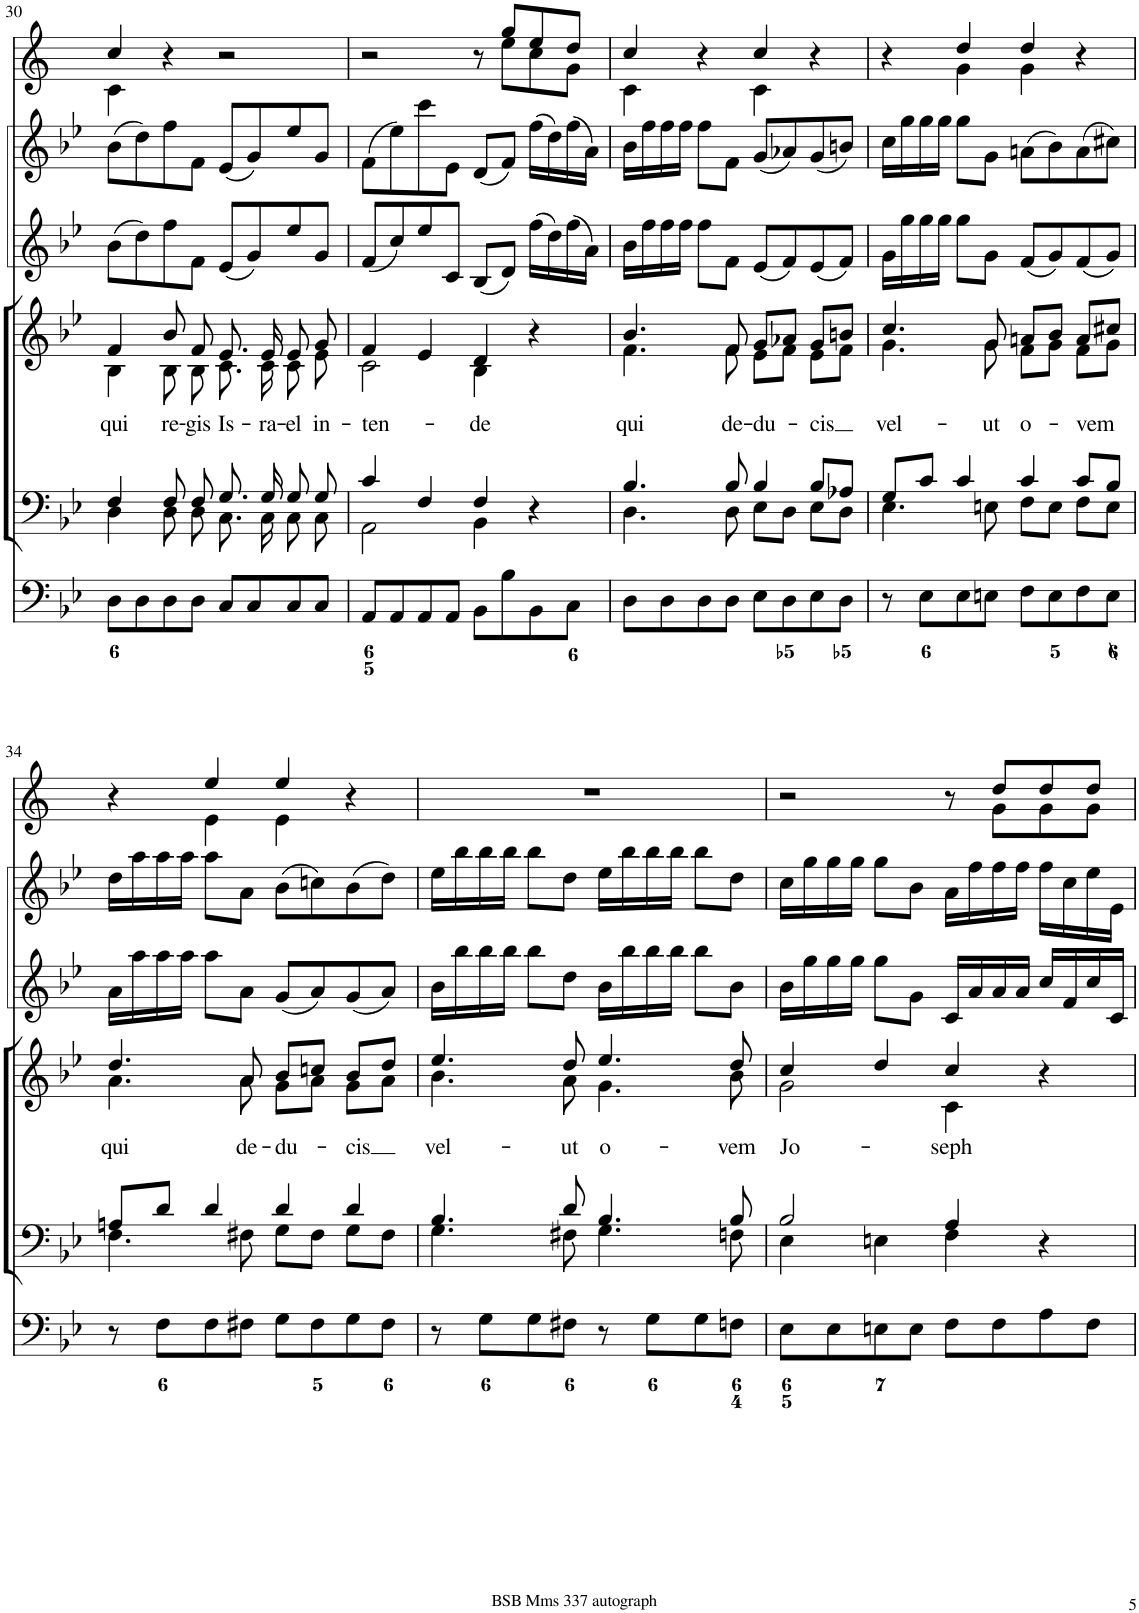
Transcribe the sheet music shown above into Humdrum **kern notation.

**kern	**kern	**kern	**text	**kern	**kern	**kern
*part6	*part5	*part4	*part4	*part3	*part2	*part1
*staff6	*staff5	*staff4	*staff4	*staff3	*staff2	*staff1
*I"Organ	*I"Voice	*I"Voice	*	*I"Violino 2	*I"Violino 1	*I"Clarini in B[b]
*	*	*	*	*I'Vln	*I'Vln	*
!!LO:PB:g=z
*clefF4	*clefF4	*clefG2	*	*clefG2	*clefG2	*clefG2
*	*	*	*	*	*	*Trd1c2
*k[b-e-]	*k[b-e-]	*k[b-e-]	*	*k[b-e-]	*k[b-e-]	*k[]
*M4/4	*M4/4	*M4/4	*	*M4/4	*M4/4	*M4/4
*met(c)	*met(c)	*met(c)	*	*met(c)	*met(c)	*met(c)
=30	=30	=30	=30	=30	=30	=30
*	*^	*	*	*	*	*
!	!	!	!	!LO:LY:b	!	!	!
*	*	*	*^	*	*	*	*^
8D\L	4F/	4D\	4f/	4B-\	qui	(8b-\L	(8b-\L	4cc/	4c\
8D\	.	.	.	.	.	8dd\)	8dd\)	.	.
!	!	!	!	!	!LO:LY:b	!	!	!	!
8D\	8F/	8D\	8b-/	8B-\	re-	8ff\	8ff\	4r	2.ryy
!	!	!	!	!	!LO:LY:b	!	!	!	!
8D\J	8F/	8D\	8f/	8B-\	-gis	8f\J	8f\J	.	.
!	!	!	!	!	!LO:LY:b	!	!	!	!
8C/L	8.G/	8.C\	8.e-/	8.c\	Is-	(8e-/L	(8e-/L	2r	.
8C/	.	.	.	.	.	8g/)	8g/)	.	.
!	!	!	!	!	!LO:LY:b	!	!	!	!
.	16G/	16C\	16e-/	16c\	-ra-	.	.	.	.
!	!	!	!	!	!LO:LY:b	!	!	!	!
8C/	8G/	8C\	8e-/	8c\	-el	8ee-/	8ee-/	.	.
!	!	!	!	!	!LO:LY:b	!	!	!	!
8C/J	8G/	8C\	8g/	8e-\	in-	8g/J	8g/J	.	.
=31	=31	=31	=31	=31	=31	=31	=31	=31	=31
!	!	!	!	!	!LO:LY:b	!	!	!	!
8AA/L	4c/	2AA\	4f/	2c\	-ten-	(8f/L	(8f\L	2r	8ryy
*	*	*	*	*	*	*	*	*v	*v
8AA/	.	.	.	.	.	8cc/)	8ee-\)	.
8AA/	4F/	.	4e-/	.	.	8ee-/	8ccc\	.
8AA/J	.	.	.	.	.	8c/J	8e-\J	.
!	!	!	!	!	!LO:LY:b	!	!	!
8BB-\L	4F/	4BB-\	4d/	4B-\	-de	(8B-/L	(8d/L	8r
*	*	*	*	*	*	*	*	*^
8B-\	.	.	.	.	.	8d/J)	8f/J)	8gg/L	8ee\L
8BB-\	4r	4ryy	4r	4ryy	.	(16ff\LL	(16ff\LL	8ee/	8cc\
.	.	.	.	.	.	16dd\)	16dd\)	.	.
8C\J	.	.	.	.	.	(16ff\	(16ff\	8dd/J	8g\J
.	.	.	.	.	.	16a\JJ)	16a\JJ)	.	.
=32	=32	=32	=32	=32	=32	=32	=32	=32	=32
!	!	!	!	!	!LO:LY:b	!	!	!	!
8D\L	4.B-/	4.D\	4.b-/	4.f\	qui	16b-\LL	16b-\LL	4cc/	4c\
.	.	.	.	.	.	16ff\	16ff\	.	.
8D\	.	.	.	.	.	16ff\	16ff\	.	.
.	.	.	.	.	.	16ff\JJ	16ff\JJ	.	.
8D\	.	.	.	.	.	8ff\L	8ff\L	4r	4ryy
!	!	!	!	!	!LO:LY:b	!	!	!	!
8D\J	8B-/	8D\	8f/	8f\	de-	8f\J	8f\J	.	.
!	!	!	!	!	!LO:LY:b	!	!	!	!
8E-\L	4B-/	8E-\L	8g/L	8e-\L	-du-	(8e-/L	(8g/L	4cc/	4c\
8D\	.	8D\J	8a-X/J	8f\J	.	8f/)	8a-X/)	.	.
!	!	!	!	!	!LO:LY:b	!	!	!	!
8E-\	8B-/L	8E-\L	8g/L	8e-\L	-cis	(8e-/	(8g/	4r	4ryy
8D\J	8A-X/J	8D\J	8bn/J	8f\J	.	8f/J)	8bn/J)	.	.
=33	=33	=33	=33	=33	=33	=33	=33	=33	=33
!	!	!	!	!	!LO:LY:b	!	!	!	!
8r	8G/L	4.E-\	4.cc/	4.g\	vel-	16g\LL	16cc\LL	4r	4ryy
.	.	.	.	.	.	16gg\	16gg\	.	.
8E-\L	8c/J	.	.	.	.	16gg\	16gg\	.	.
.	.	.	.	.	.	16gg\JJ	16gg\JJ	.	.
8E-\	4c/	.	.	.	.	8gg\L	8gg\L	4dd/	4g\
!	!	!	!	!	!LO:LY:b	!	!	!	!
8En\J	.	8En\	8g/	8g\	-ut	8g\J	8g\J	.	.
!	!	!	!	!	!LO:LY:b	!	!	!	!
8F\L	4c/	8F\L	8an/L	8f\L	o-	(8f/L	(8an\L	4dd/	4g\
8E\	.	8E\J	8b-/J	8g\J	.	8g/)	8b-\)	.	.
!	!	!	!	!	!LO:LY:b	!	!	!	!
8F\	8c/L	8F\L	8a/L	8f\L	-vem	(8f/	(8a\	4r	4ryy
8E\J	8B-/J	8E\J	8cc#X/J	8g\J	.	8g/J)	8cc#X\J)	.	.
!!LO:LB:g=z	!!
=34	=34	=34	=34	=34	=34	=34	=34	=34	=34
!	!	!	!	!	!LO:LY:b	!	!	!	!
8r	8An/L	4.F\	4.dd/	4.a\	qui	16a\LL	16dd\LL	4r	4ryy
.	.	.	.	.	.	16aa\	16aa\	.	.
8F\L	8d/J	.	.	.	.	16aa\	16aa\	.	.
.	.	.	.	.	.	16aa\JJ	16aa\JJ	.	.
8F\	4d/	.	.	.	.	8aa\L	8aa\L	4ee/	4e\
!	!	!	!	!	!LO:LY:b	!	!	!	!
8F#X\J	.	8F#X\	8a/	8a\	de-	8a\J	8a\J	.	.
!	!	!	!	!	!LO:LY:b	!	!	!	!
8G\L	4d/	8G\L	8b-/L	8g\L	-du-	(8g/L	(8b-\L	4ee/	4e\
8F#\	.	8F#\J	8ccn/J	8a\J	.	8a/)	8ccn\)	.	.
!	!	!	!	!	!LO:LY:b	!	!	!	!
8G\	4d/	8G\L	8b-/L	8g\L	-cis	(8g/	(8b-\	4r	4ryy
8F#\J	.	8F#\J	8dd/J	8a\J	.	8a/J)	8dd\J)	.	.
*	*	*	*	*	*	*	*	*v	*v
=35	=35	=35	=35	=35	=35	=35	=35	=35
!	!	!	!	!	!LO:LY:b	!	!	!
8r	4.B-/	4.G\	4.ee-/	4.b-\	vel-	16b-\LL	16ee-\LL	1r
.	.	.	.	.	.	16bb-\	16bb-\	.
8G\L	.	.	.	.	.	16bb-\	16bb-\	.
.	.	.	.	.	.	16bb-\JJ	16bb-\JJ	.
8G\	.	.	.	.	.	8bb-\L	8bb-\L	.
!	!	!	!	!	!LO:LY:b	!	!	!
8F#X\J	8d/	8F#X\	8dd/	8a\	-ut	8dd\J	8dd\J	.
!	!	!	!	!	!LO:LY:b	!	!	!
8r	4.B-/	4.G\	4.ee-/	4.g\	o-	16b-\LL	16ee-\LL	.
.	.	.	.	.	.	16bb-\	16bb-\	.
8G\L	.	.	.	.	.	16bb-\	16bb-\	.
.	.	.	.	.	.	16bb-\JJ	16bb-\JJ	.
8G\	.	.	.	.	.	8bb-\L	8bb-\L	.
!	!	!	!	!	!LO:LY:b	!	!	!
8Fn\J	8B-/	8Fn\	8dd/	8b-\	-vem	8b-\J	8dd\J	.
=36	=36	=36	=36	=36	=36	=36	=36	=36
!	!	!	!	!	!LO:LY:b	!	!	!
*	*	*	*	*	*	*	*	*^
8E-\L	2B-/	4E-\	4cc/	2g\	Jo-	16b-\LL	16cc\LL	2r	8ryy
.	.	.	.	.	.	16gg\	16gg\	.	.
*	*	*	*	*	*	*	*	*v	*v
8E-\	.	.	.	.	.	16gg\	16gg\	.
.	.	.	.	.	.	16gg\JJ	16gg\JJ	.
8En\	.	4En\	4dd/	.	.	8gg\L	8gg\L	.
8E\J	.	.	.	.	.	8g\J	8b-\J	.
!	!	!	!	!	!LO:LY:b	!	!	!
8F\L	4A/	4F\	4cc/	4c\	-seph	16c/LL	16a\LL	8r
.	.	.	.	.	.	16a/	16ff\	.
*	*	*	*	*	*	*	*	*^
8F\	.	.	.	.	.	16a/	16ff\	8dd/L	8g\L
.	.	.	.	.	.	16a/JJ	16ff\JJ	.	.
8A\	4r	4ryy	4r	4ryy	.	16cc/LL	16ff\LL	8dd/	8g\
.	.	.	.	.	.	16f/	16cc\	.	.
8F\J	.	.	.	.	.	16cc/	16ee-\	8dd/J	8g\J
.	.	.	.	.	.	16c/JJ	16e-\JJ	.	.
*	*v	*v	*	*	*	*	*	*v	*v
*	*	*v	*v	*	*	*	*
=	=	=	=	=	=	=
*-	*-	*-	*-	*-	*-	*-
